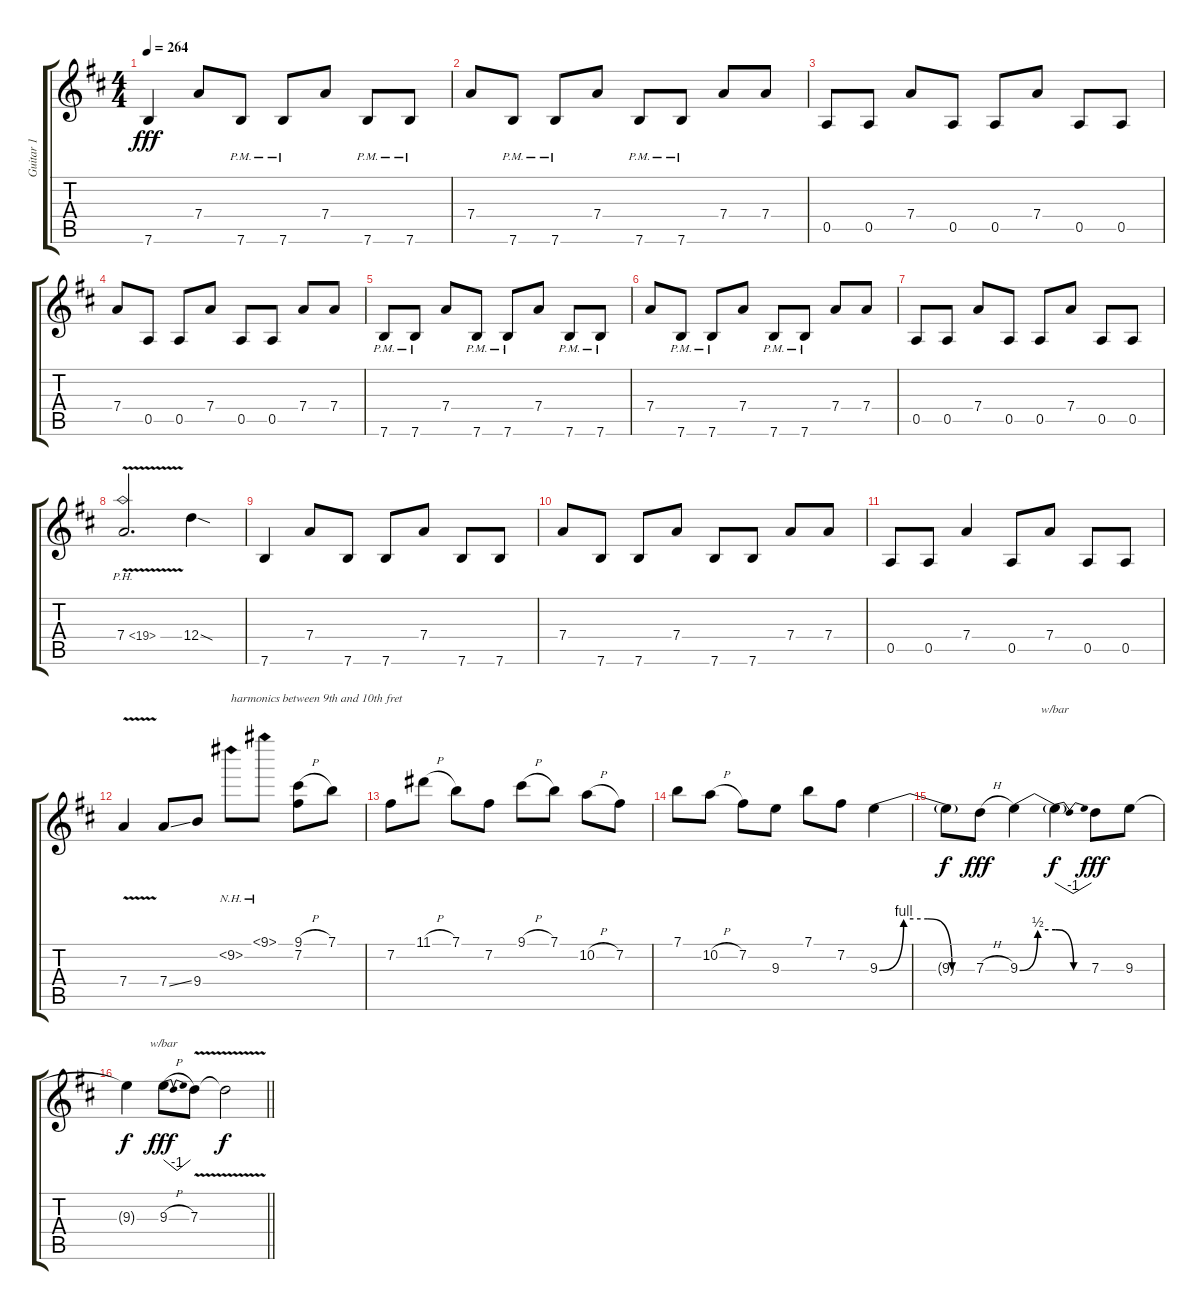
\track ("Guitar 1" "Guitar 1") {instrument distortionguitar}
\staff {score tabs}
\tuning (E4 B3 G3 D3 A2 E2) {hide}
\ts (4 4)
\tempo 264
\clef g2
\ks d
7.6.4{dy fff instrument distortionguitar} 7.4.8 7.6{pm}.8 7.6{pm}.8 7.4.8 7.6{pm}.8 7.6{pm}.8 |
7.4.8 7.6{pm}.8 7.6{pm}.8 7.4.8 7.6{pm}.8 7.6{pm}.8 7.4.8 7.4.8 |
0.5.8 0.5.8 7.4.8 0.5.8 0.5.8 7.4.8 0.5.8 0.5.8 |
7.4.8 0.5.8 0.5.8 7.4.8 0.5.8 0.5.8 7.4.8 7.4.8 |
7.6{pm}.8 7.6{pm}.8 7.4.8 7.6{pm}.8 7.6{pm}.8 7.4.8 7.6{pm}.8 7.6{pm}.8 |
7.4.8 7.6{pm}.8 7.6{pm}.8 7.4.8 7.6{pm}.8 7.6{pm}.8 7.4.8 7.4.8 |
0.5.8 0.5.8 7.4.8 0.5.8 0.5.8 7.4.8 0.5.8 0.5.8 |
7.4{ph 12 v}.2{d} 12.4{sod}.4 |
7.6.4 7.4.8 7.6.8 7.6.8 7.4.8 7.6.8 7.6.8 |
7.4.8 7.6.8 7.6.8 7.4.8 7.6.8 7.6.8 7.4.8 7.4.8 |
0.5.8 0.5.8 7.4.4 0.5.8 7.4.8 0.5.8 0.5.8 |
7.4{v}.4 7.4{ss}.8 9.4.8 9.2{nh}.8{txt "harmonics between 9th and 10th fret"} 9.1{nh}.8 (9.1{h} 7.2).8 7.1.8 |
7.2.8 11.1{h}.8 7.1.8 7.2.8 9.1{h}.8 7.1.8 10.2{h}.8 7.2.8 |
7.1.8 10.2{h}.8 7.2.8 9.3.8 7.1.8 7.2.8 9.3{be (custom 0 0 15 4 30 4 45 0 60 0)}.4 |
9.3{t}.8{dy f} 7.3{h}.8{dy fff} 9.3{be (custom 0 0 15 2 30 2 45 0 60 0)}.4 9.3{t}.4{tbe (dip default 0 0 30 -4 60 0) dy f} 7.3.8{dy fff} 9.3.8 |
\barLineRight lightlight
9.3{t}.4{dy f} 9.3{h}.8{tbe (dip default 0 0 30 -4 60 0) dy fff} 7.3{v}.8 7.3{t}.2{dy f}
